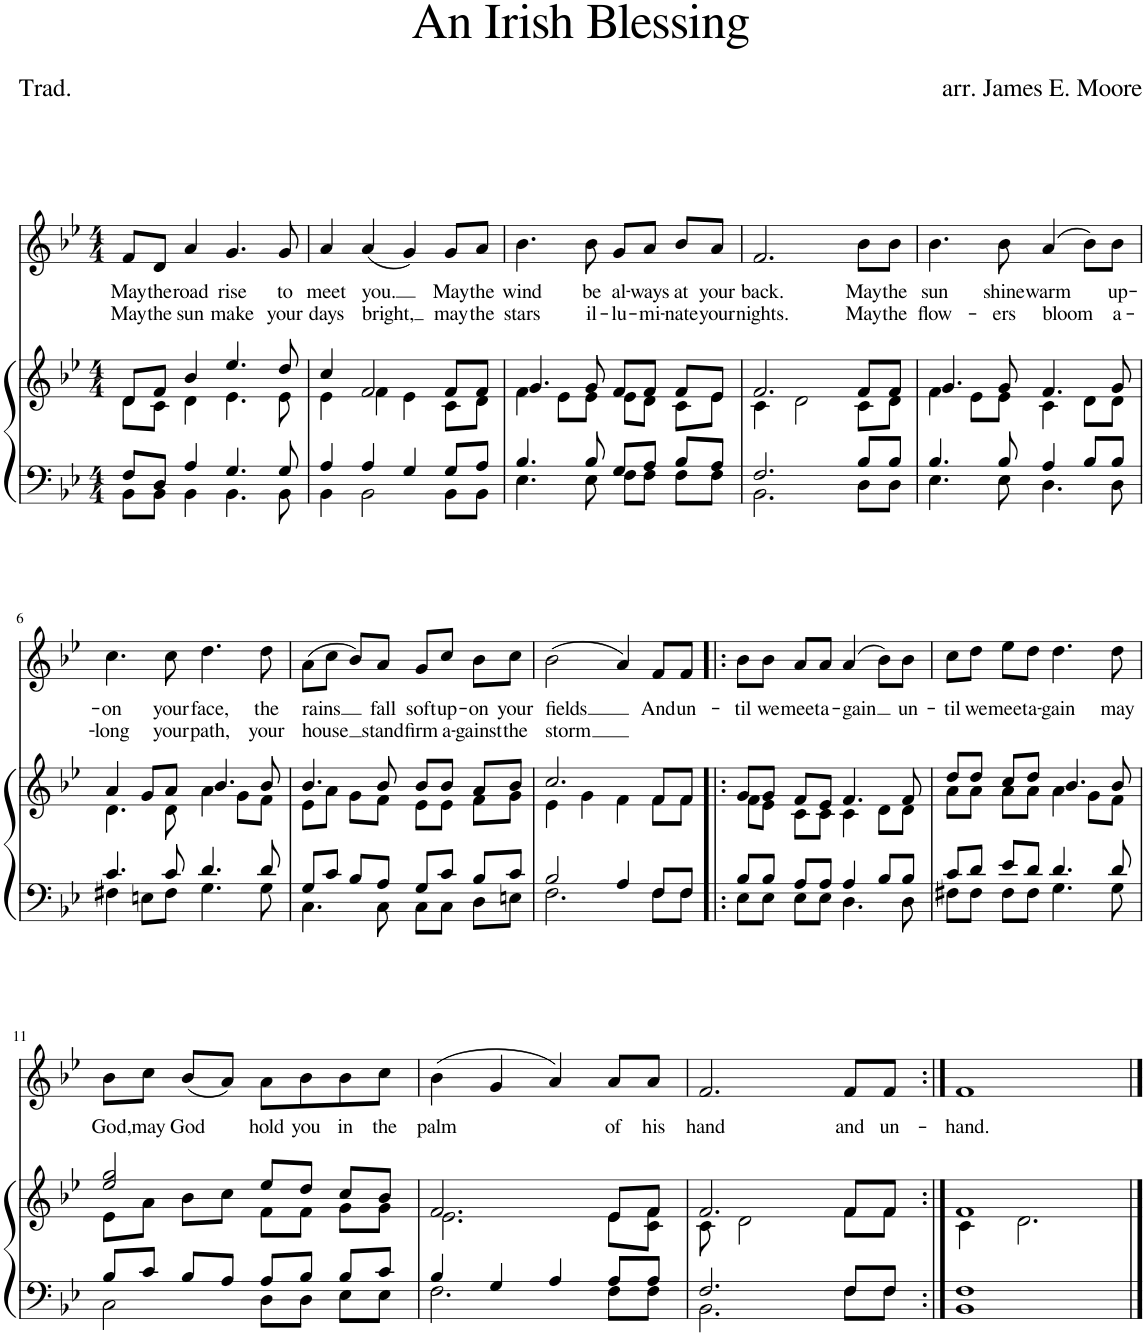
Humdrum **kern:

**kern	**kern	**kern	**text	**text
*part2	*part2	*part1	*part1	*part1
*staff3	*staff2	*staff1	*staff1	*staff1
*I"Piano	*	*I"Voice	*	*
*I'Pno	*	*	*	*
*clefF4	*clefG2	*clefG2	*	*
*k[b-e-]	*k[b-e-]	*k[b-e-]	*	*
*M4/4	*M4/4	*M4/4	*	*
=1	=1	=1	=1	=1
*^	*^	*	*	*
!	!	!	!	!	!LO:LY:b	!LO:LY:b
8F/L	8BB-\L	8d/L	8d\L	8f/L	May	May
!	!	!	!	!	!LO:LY:b	!LO:LY:b
8D/J	8BB-\J	8f/J	8c\J	8d/J	the	the
!	!	!	!	!	!LO:LY:b	!LO:LY:b
4A/	4BB-\	4b-/	4d\	4a/	road	sun
!	!	!	!	!	!LO:LY:b	!LO:LY:b
4.G/	4.BB-\	4.ee-/	4.e-\	4.g/	rise	make
!	!	!	!	!	!LO:LY:b	!LO:LY:b
8G/	8BB-\	8dd/	8e-\	8g/	to	your
=2	=2	=2	=2	=2	=2	=2
!	!	!	!	!	!LO:LY:b	!LO:LY:b
4A/	4BB-\	4cc/	4e-\	4a/	meet	days
!	!	!	!	!	!LO:LY:b	!LO:LY:b
4A/	2BB-\	2f/	4f\	(4a/	you.	bright,
4G/	.	.	4e-\	4g/)	.	.
!	!	!	!	!	!LO:LY:b	!LO:LY:b
8G/L	8BB-\L	8f/L	8c\L	8g/L	May	may
!	!	!	!	!	!LO:LY:b	!LO:LY:b
8A/J	8BB-\J	8f/J	8d\J	8a/J	the	the
=3	=3	=3	=3	=3	=3	=3
!	!	!	!	!	!LO:LY:b	!LO:LY:b
4.B-/	4.E-\	4.g/	4f\	4.b-\	wind	stars
.	.	.	8e-\L	.	.	.
!	!	!	!	!	!LO:LY:b	!LO:LY:b
8B-/	8E-\	8g/	8e-\J	8b-\	be	il-
!	!	!	!	!	!LO:LY:b	!LO:LY:b
8G/L	8F\L	8f/L	8e-\L	8g/L	al-	-lu-
!	!	!	!	!	!LO:LY:b	!LO:LY:b
8A/J	8F\J	8f/J	8d\J	8a/J	-ways	-mi-
!	!	!	!	!	!LO:LY:b	!LO:LY:b
8B-/L	8F\L	8f/L	8c\L	8b-/L	at	-nate
!	!	!	!	!	!LO:LY:b	!LO:LY:b
8A/J	8F\J	8e-/J	8e-\J	8a/J	your	your
=4	=4	=4	=4	=4	=4	=4
!	!	!	!	!	!LO:LY:b	!LO:LY:b
2.F/	2.BB-\	2.f/	4c\	2.f/	back.	nights.
.	.	.	2d\	.	.	.
!	!	!	!	!	!LO:LY:b	!LO:LY:b
8B-/L	8D\L	8f/L	8c\L	8b-\L	May	May
!	!	!	!	!	!LO:LY:b	!LO:LY:b
8B-/J	8D\J	8f/J	8d\J	8b-\J	the	the
=5	=5	=5	=5	=5	=5	=5
!	!	!	!	!	!LO:LY:b	!LO:LY:b
4.B-/	4.E-\	4.g/	4f\	4.b-\	sun	flow-
.	.	.	8e-\L	.	.	.
!	!	!	!	!	!LO:LY:b	!LO:LY:b
8B-/	8E-\	8g/	8e-\J	8b-\	shine	-ers
!	!	!	!	!	!LO:LY:b	!LO:LY:b
4A/	4.D\	4.f/	4c\	(4a/	warm	bloom
8B-/L	.	.	8d\L	8b-\L)	.	.
!	!	!	!	!	!LO:LY:b	!LO:LY:b
8B-/J	8D\	8g/	8d\J	8b-\J	up-	a-
!!LO:LB:g=z
=6	=6	=6	=6	=6	=6	=6
!	!	!	!	!	!LO:LY:b	!LO:LY:b
4.c/	4F#X\	4a/	4.d\	4.cc\	-on	-long
.	8En\L	8g/L	.	.	.	.
!	!	!	!	!	!LO:LY:b	!LO:LY:b
8c/	8F#\J	8a/J	8d\	8cc\	your	your
!	!	!	!	!	!LO:LY:b	!LO:LY:b
4.d/	4.G\	4.b-/	4a\	4.dd\	face,	path,
.	.	.	8g\L	.	.	.
!	!	!	!	!	!LO:LY:b	!LO:LY:b
8d/	8G\	8b-/	8f\J	8dd\	the	your
=7	=7	=7	=7	=7	=7	=7
!	!	!	!	!	!LO:LY:b	!LO:LY:b
8G/L	4.C\	4.b-/	8e-\L	(8a\L	rains	house
8c/J	.	.	8a\J	8cc\J	.	.
8B-/L	.	.	8g\L	8b-/L)	.	.
!	!	!	!	!	!LO:LY:b	!LO:LY:b
8A/J	8C\	8b-/	8f\J	8a/J	fall	stand
!	!	!	!	!	!LO:LY:b	!LO:LY:b
8G/L	8C\L	8b-/L	8e-\L	8g/L	soft	firm
!	!	!	!	!	!LO:LY:b	!LO:LY:b
8c/J	8C\J	8b-/J	8e-\J	8cc/J	up-	a-
!	!	!	!	!	!LO:LY:b	!LO:LY:b
8B-/L	8D\L	8a/L	8f\L	8b-\L	-on	-gainst
!	!	!	!	!	!LO:LY:b	!LO:LY:b
8c/J	8En\J	8b-/J	8g\J	8cc\J	your	the
=8	=8	=8	=8	=8	=8	=8
!	!	!	!	!	!LO:LY:b	!LO:LY:b
2B-/	2.F\	2.cc/	4e-\	(2b-\	fields	storm
.	.	.	4g\	.	.	.
4A/	.	.	4f\	4a/)	.	.
!	!	!	!	!	!LO:LY:b	!
8F/L	8F\L	8f/L	8f\L	8f/L	And	.
!	!	!	!	!	!LO:LY:b	!
8F/J	8F\J	8f/J	8f\J	8f/J	un-	.
=9!|:	=9!|:	=9!|:	=9!|:	=9!|:	=9!|:	=9!|:
!	!	!	!	!	!LO:LY:b	!
8B-/L	8E-\L	8g/L	8f\L	8b-\L	-til	.
!	!	!	!	!	!LO:LY:b	!
8B-/J	8E-\J	8g/J	8e-\J	8b-\J	we	.
!	!	!	!	!	!LO:LY:b	!
8A/L	8E-\L	8f/L	8c\L	8a/L	meet	.
!	!	!	!	!	!LO:LY:b	!
8A/J	8E-\J	8e-/J	8c\J	8a/J	a-	.
!	!	!	!	!	!LO:LY:b	!
4A/	4.D\	4.f/	4c\	(4a/	-gain	.
8B-/L	.	.	8d\L	8b-\L)	.	.
!	!	!	!	!	!LO:LY:b	!
8B-/J	8D\	8f/	8d\J	8b-\J	un-	.
=10	=10	=10	=10	=10	=10	=10
!	!	!	!	!	!LO:LY:b	!
8c/L	8F#X\L	8dd/L	8a\L	8cc\L	-til	.
!	!	!	!	!	!LO:LY:b	!
8d/J	8F#\J	8dd/J	8a\J	8dd\J	we	.
!	!	!	!	!	!LO:LY:b	!
8e-/L	8F#\L	8cc/L	8a\L	8ee-\L	meet	.
!	!	!	!	!	!LO:LY:b	!
8d/J	8F#\J	8dd/J	8a\J	8dd\J	a-	.
!	!	!	!	!	!LO:LY:b	!
4.d/	4.G\	4.b-/	4a\	4.dd\	gain	.
.	.	.	8g\L	.	.	.
!	!	!	!	!	!LO:LY:b	!
8d/	8G\	8b-/	8f\J	8dd\	-may	.
!!LO:LB:g=z
=11	=11	=11	=11	=11	=11	=11
!	!	!	!	!	!LO:LY:b	!
8B-/L	2C\	2ee-/ 2gg/	8e-\L	8b-\L	God,	.
!	!	!	!	!	!LO:LY:b	!
8c/J	.	.	8a\J	8cc\J	may	.
!	!	!	!	!	!LO:LY:b	!
8B-/L	.	.	8b-\L	(8b-/L	God	.
8A/J	.	.	8cc\J	8a/J)	.	.
!	!	!	!	!	!LO:LY:b	!
8A/L	8D\L	8ee-/L	8f\L	8a\L	hold	.
!	!	!	!	!	!LO:LY:b	!
8B-/J	8D\J	8dd/J	8f\J	8b-\	you	.
!	!	!	!	!	!LO:LY:b	!
8B-/L	8E-\L	8cc/L	8g\L	8b-\	in	.
!	!	!	!	!	!LO:LY:b	!
8c/J	8E-\J	8b-/J	8g\J	8cc\J	the	.
=12	=12	=12	=12	=12	=12	=12
!	!	!	!	!	!LO:LY:b	!
4B-/	2.F\	2.f/	2.e-\	(4b-\	palm	.
4G/	.	.	.	4g/	.	.
4A/	.	.	.	4a/)	.	.
!	!	!	!	!	!LO:LY:b	!
8A/L	8F\L	8e-/L	8e-\L	8a/L	of	.
!	!	!	!	!	!LO:LY:b	!
8A/J	8F\J	8f/J	8c\ 8f\J	8a/J	his	.
=13	=13	=13	=13	=13	=13	=13
!	!	!	!	!	!LO:LY:b	!
2.F/	2.BB-\	2.f/	8c\	2.f/	hand	.
.	.	.	2d\	.	.	.
.	.	.	8ryy	.	.	.
!	!	!	!	!	!LO:LY:b	!
8F/L	8F\L	8f/L	8f\L	8f/L	and	.
!	!	!	!	!	!LO:LY:b	!
8F/J	8F\J	8f/J	8f\J	8f/J	un-	.
=14:|!	=14:|!	=14:|!	=14:|!	=14:|!	=14:|!	=14:|!
!	!	!	!	!	!LO:LY:b	!
1BB-	1F	1f	4c\	1f	-hand.	.
.	.	.	2.d\	.	.	.
*v	*v	*	*	*	*	*
*	*v	*v	*	*	*
==	==	==	==	==
*-	*-	*-	*-	*-
